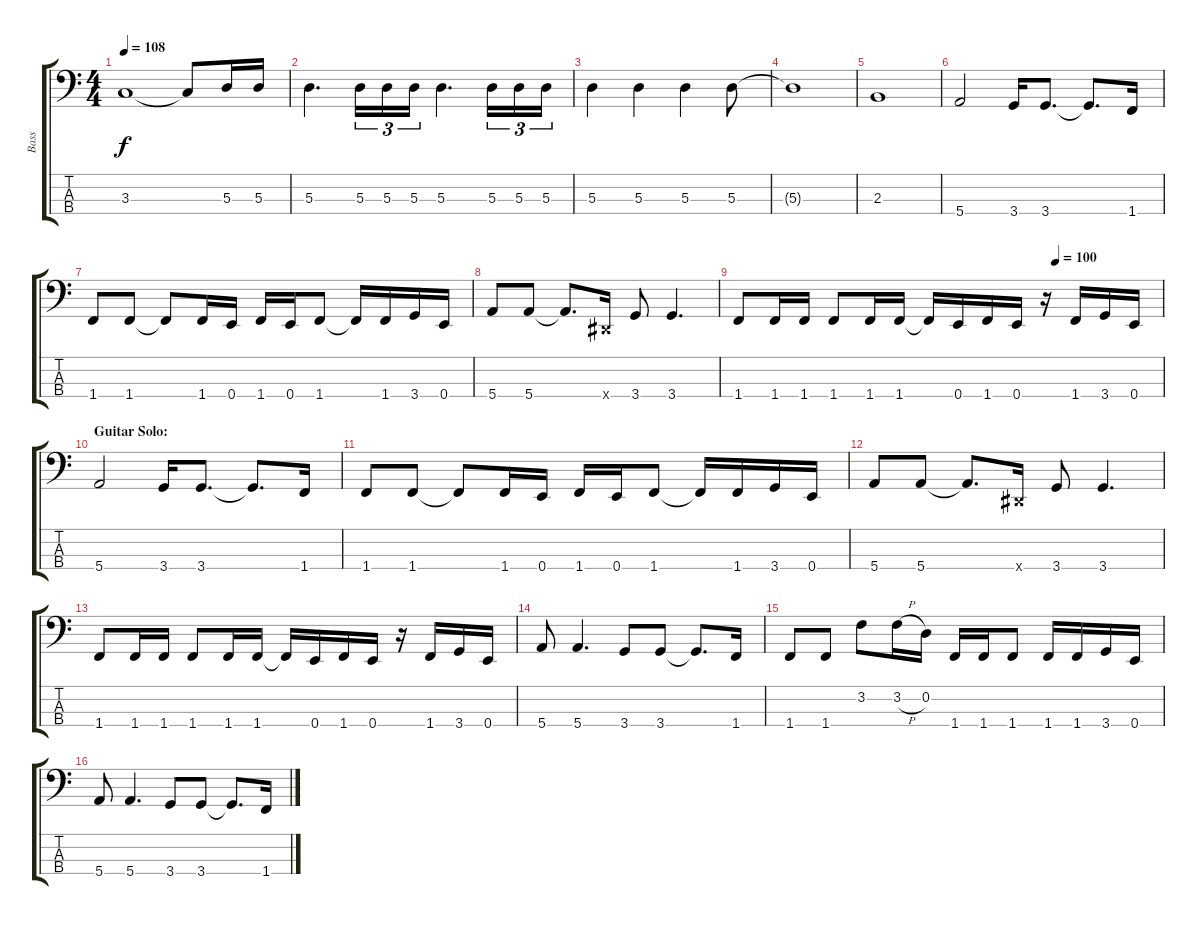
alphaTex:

\track ("Bass" "Bass") {instrument electricbassfinger}
\staff {score tabs}
\tuning (G2 D2 A1 E1) {hide}
\ts (4 4)
\tempo 108
\clef f4
\ks c
3.3.1{dy f} 3.3{t}.8 5.3.16 5.3.16 |
5.3.4{d} 5.3.16{tu (3 2)} 5.3.16{tu (3 2)} 5.3.16{tu (3 2)} 5.3.4{d} 5.3.16{tu (3 2)} 5.3.16{tu (3 2)} 5.3.16{tu (3 2)} |
5.3.4 5.3.4 5.3.4 5.3.8 |
5.3{t}.1 |
2.3.1 |
5.4.2 3.4.16 3.4.8{d} 3.4{t}.8{d} 1.4.16 |
1.4.8 1.4.8 1.4{t}.8 1.4.16 0.4.16 1.4.16 0.4.16 1.4.8 1.4{t}.16 1.4.16 3.4.16 0.4.16 |
5.4.8 5.4.8 5.4{t}.8{d} -1.4{x}.16 3.4.8 3.4.4{d} |
\tempo (100 0.75)
1.4.8 1.4.16 1.4.16 1.4.8 1.4.16 1.4.16 1.4{t}.16 0.4.16 1.4.16 0.4.16 r.16 1.4.16 3.4.16 0.4.16 |
\section ("" "Guitar Solo:")
5.4.2 3.4.16 3.4.8{d} 3.4{t}.8{d} 1.4.16 |
1.4.8 1.4.8 1.4{t}.8 1.4.16 0.4.16 1.4.16 0.4.16 1.4.8 1.4{t}.16 1.4.16 3.4.16 0.4.16 |
5.4.8 5.4.8 5.4{t}.8{d} -1.4{x}.16 3.4.8 3.4.4{d} |
1.4.8 1.4.16 1.4.16 1.4.8 1.4.16 1.4.16 1.4{t}.16 0.4.16 1.4.16 0.4.16 r.16 1.4.16 3.4.16 0.4.16 |
5.4.8 5.4.4{d} 3.4.8 3.4.8 3.4{t}.8{d} 1.4.16 |
1.4.8 1.4.8 3.2.8 3.2{h}.16 0.2.16 1.4.16 1.4.16 1.4.8 1.4.16 1.4.16 3.4.16 0.4.16 |
5.4.8 5.4.4{d} 3.4.8 3.4.8 3.4{t}.8{d} 1.4.16
